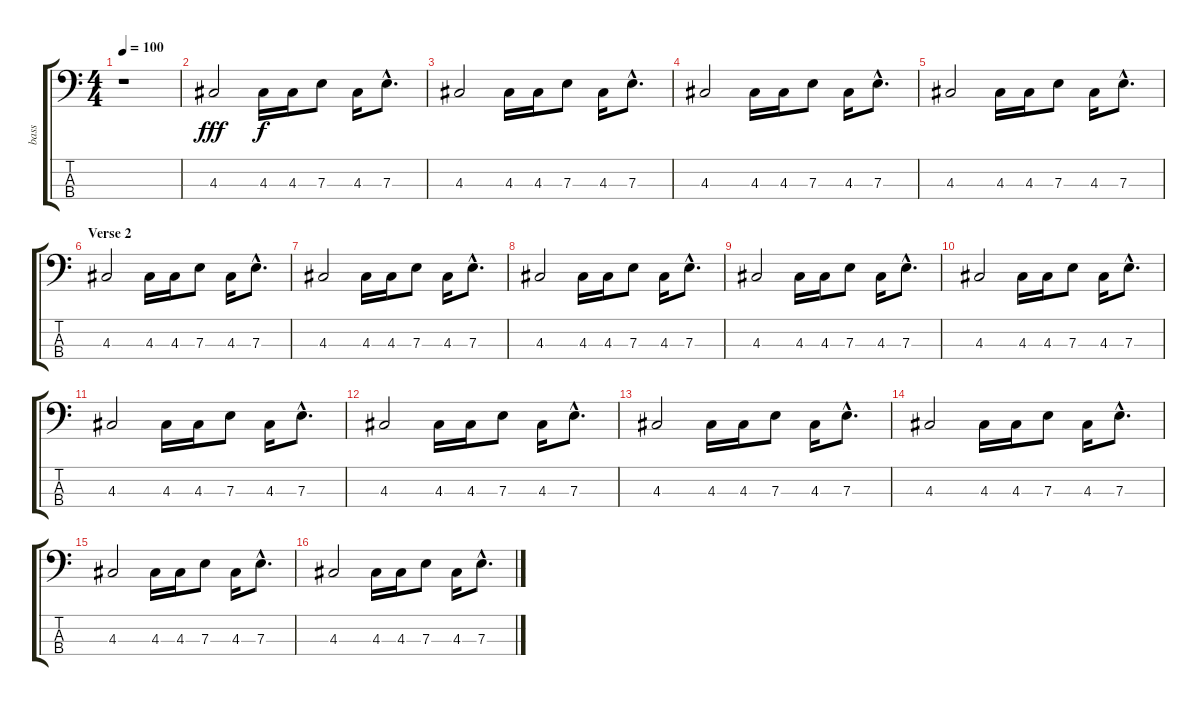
\track ("bass" "bass") {instrument electricbassfinger}
\staff {score tabs}
\tuning (G2 D2 A1 E1) {hide}
\ts (4 4)
\tempo 100
\clef f4
\ks c
r.1{dy f} |
4.3.2{dy fff} 4.3.16{dy f} 4.3.16 7.3.8 4.3.16 7.3{hac}.8{d} |
4.3.2 4.3.16 4.3.16 7.3.8 4.3.16 7.3{hac}.8{d} |
4.3.2 4.3.16 4.3.16 7.3.8 4.3.16 7.3{hac}.8{d} |
4.3.2 4.3.16 4.3.16 7.3.8 4.3.16 7.3{hac}.8{d} |
\section ("" "Verse 2")
4.3.2 4.3.16 4.3.16 7.3.8 4.3.16 7.3{hac}.8{d} |
4.3.2 4.3.16 4.3.16 7.3.8 4.3.16 7.3{hac}.8{d} |
4.3.2 4.3.16 4.3.16 7.3.8 4.3.16 7.3{hac}.8{d} |
4.3.2 4.3.16 4.3.16 7.3.8 4.3.16 7.3{hac}.8{d} |
4.3.2 4.3.16 4.3.16 7.3.8 4.3.16 7.3{hac}.8{d} |
4.3.2 4.3.16 4.3.16 7.3.8 4.3.16 7.3{hac}.8{d} |
4.3.2 4.3.16 4.3.16 7.3.8 4.3.16 7.3{hac}.8{d} |
4.3.2 4.3.16 4.3.16 7.3.8 4.3.16 7.3{hac}.8{d} |
4.3.2 4.3.16 4.3.16 7.3.8 4.3.16 7.3{hac}.8{d} |
4.3.2 4.3.16 4.3.16 7.3.8 4.3.16 7.3{hac}.8{d} |
4.3.2 4.3.16 4.3.16 7.3.8 4.3.16 7.3{hac}.8{d}
